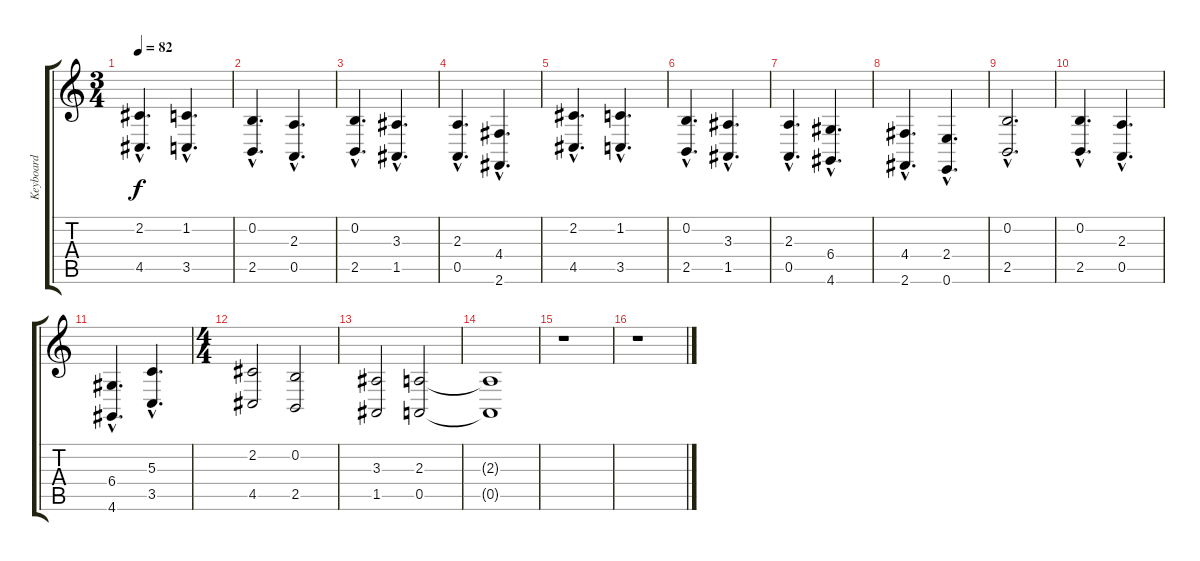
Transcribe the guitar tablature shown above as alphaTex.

\track ("Keyboard" "Keyboard") {instrument pad7halo}
\staff {score tabs}
\tuning (E4 B3 G3 D3 A2 E2) {hide}
\ts (3 4)
\tempo 82
\clef g2
\ks c
(2.2{hac} 4.5{hac}).4{d dy f} (1.2{hac} 3.5{hac}).4{d} |
(0.2{hac} 2.5{hac}).4{d} (2.3{hac} 0.5{hac}).4{d} |
(0.2{hac} 2.5{hac}).4{d} (3.3{hac} 1.5{hac}).4{d} |
(2.3{hac} 0.5{hac}).4{d} (4.4{hac} 2.6{hac}).4{d} |
(2.2{hac} 4.5{hac}).4{d} (1.2{hac} 3.5{hac}).4{d} |
(0.2{hac} 2.5{hac}).4{d} (3.3{hac} 1.5{hac}).4{d} |
(2.3{hac} 0.5{hac}).4{d} (6.4{hac} 4.6{hac}).4{d} |
(4.4{hac} 2.6{hac}).4{d} (2.4{hac} 0.6{hac}).4{d} |
(0.2{hac} 2.5{hac}).2{d} |
(0.2{hac} 2.5{hac}).4{d} (2.3{hac} 0.5{hac}).4{d} |
(6.4{hac} 4.6{hac}).4{d} (5.3{hac} 3.5{hac}).4{d} |
\ts (4 4)
(2.2 4.5).2 (0.2 2.5).2 |
(3.3 1.5).2 (2.3 0.5).2 |
(2.3{t} 0.5{t}).1 |
r.1 |
r.1
